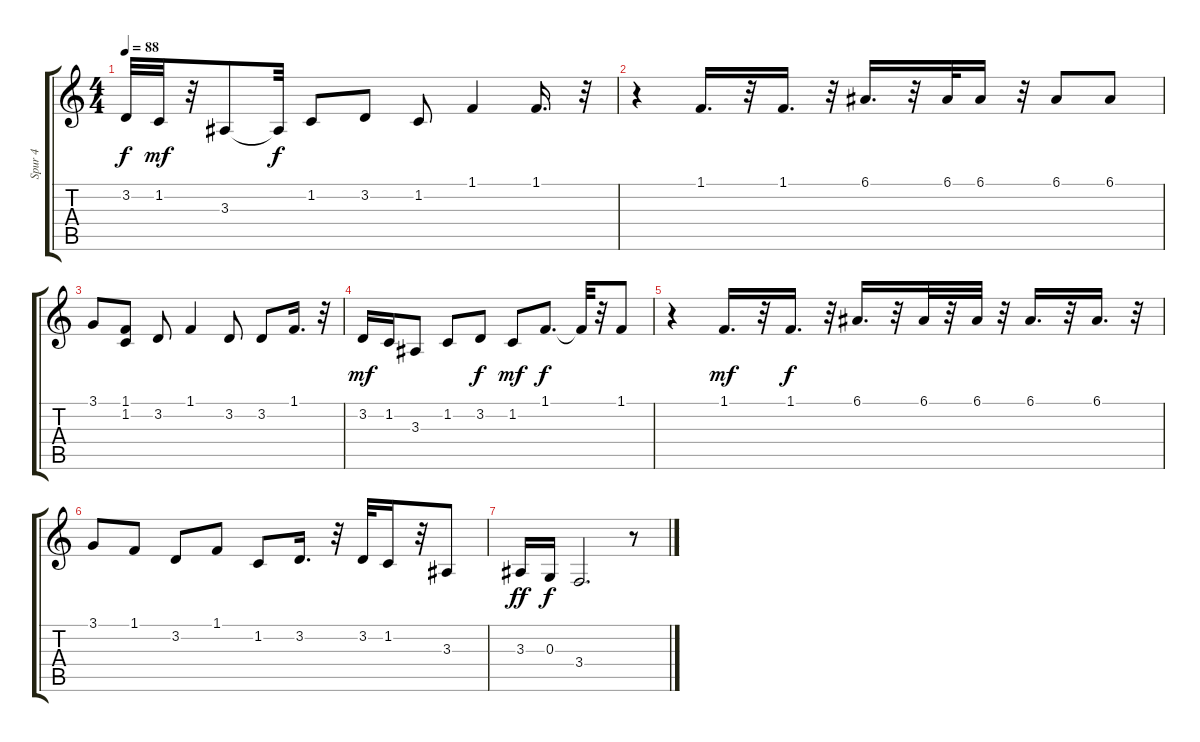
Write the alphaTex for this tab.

\track ("Spur 4" "Spur 4") {instrument choiraahs}
\staff {score tabs}
\tuning (E4 B3 G3 D3 A2 E2) {hide}
\ts (4 4)
\tempo 88
\clef g2
\ks c
3.2.32{dy f} 1.2.32{dy mf} r.32 3.3.8 3.3{t}.32{dy f} 1.2.8 3.2.8 1.2.8 1.1.4 1.1.16{d} r.32 |
r.4 1.1.16{d} r.32 1.1.16{d} r.32 6.1.16{d} r.32 6.1.32 6.1.16 r.32 6.1.8 6.1.8 |
3.1.8 (1.1 1.2).8 3.2.8 1.1.4 3.2.8 3.2.8 1.1.16{d} r.32 |
3.2.16{dy mf} 1.2.16 3.3.8 1.2.8 3.2.8{dy f} 1.2.8{dy mf} 1.1.8{d dy f} 1.1{t}.32 r.32 1.1.8 |
r.4 1.1.16{d dy mf} r.32 1.1.16{d dy f} r.32 6.1.16{d} r.32 6.1.32 r.32 6.1.32 r.32 6.1.16{d} r.32 6.1.16{d} r.32 |
3.1.8 1.1.8 3.2.8 1.1.8 1.2.8 3.2.16{d} r.32 3.2.32 1.2.16 r.32 3.3.8 |
3.3.16{dy ff} 0.3.16{dy f} 3.4.2{d} r.8
